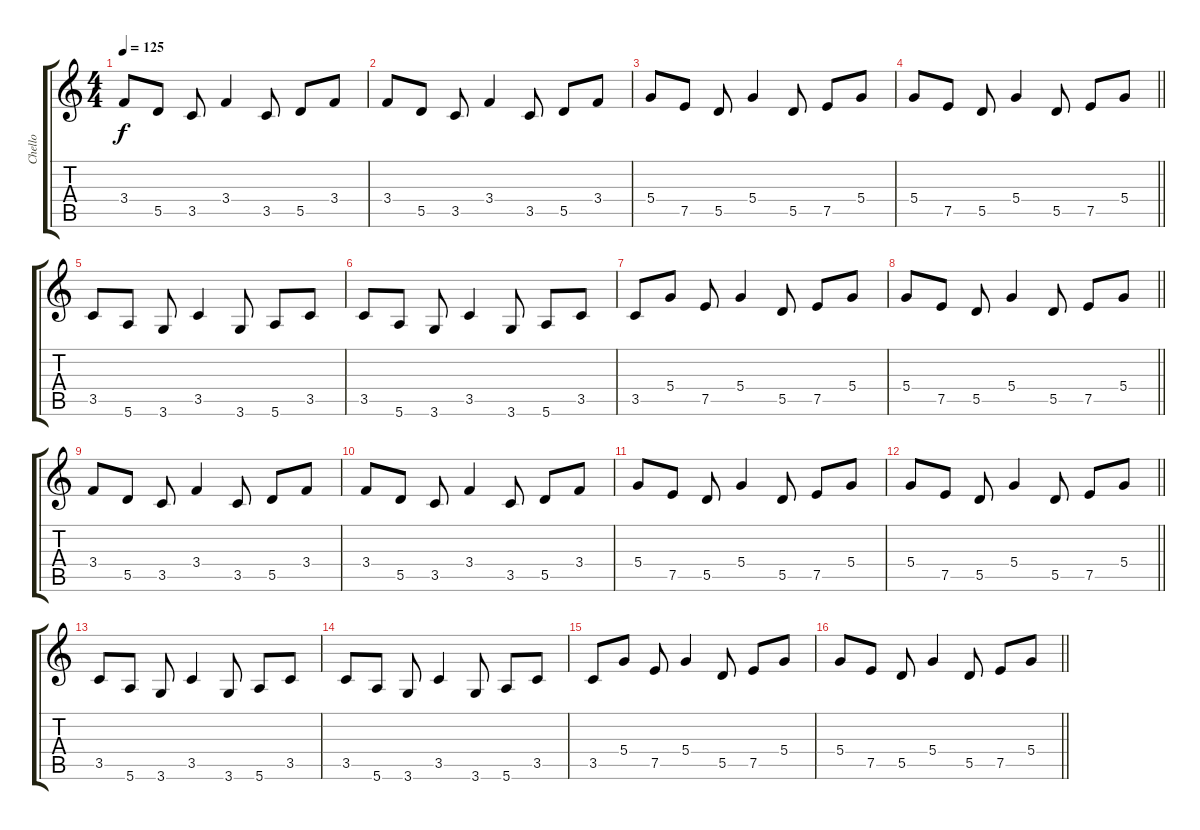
\track ("Chello" "Chello") {instrument contrabass}
\staff {score tabs}
\tuning (E4 B3 G3 D3 A2 E2) {hide}
\ts (4 4)
\tempo 125
\clef g2
\ks c
3.4.8{dy f} 5.5.8 3.5.8 3.4.4 3.5.8 5.5.8 3.4.8 |
3.4.8 5.5.8 3.5.8 3.4.4 3.5.8 5.5.8 3.4.8 |
5.4.8 7.5.8 5.5.8 5.4.4 5.5.8 7.5.8 5.4.8 |
\barLineRight lightlight
5.4.8 7.5.8 5.5.8 5.4.4 5.5.8 7.5.8 5.4.8 |
3.5.8 5.6.8 3.6.8 3.5.4 3.6.8 5.6.8 3.5.8 |
3.5.8 5.6.8 3.6.8 3.5.4 3.6.8 5.6.8 3.5.8 |
3.5.8 5.4.8 7.5.8 5.4.4 5.5.8 7.5.8 5.4.8 |
\barLineRight lightlight
5.4.8 7.5.8 5.5.8 5.4.4 5.5.8 7.5.8 5.4.8 |
3.4.8 5.5.8 3.5.8 3.4.4 3.5.8 5.5.8 3.4.8 |
3.4.8 5.5.8 3.5.8 3.4.4 3.5.8 5.5.8 3.4.8 |
5.4.8 7.5.8 5.5.8 5.4.4 5.5.8 7.5.8 5.4.8 |
\barLineRight lightlight
5.4.8 7.5.8 5.5.8 5.4.4 5.5.8 7.5.8 5.4.8 |
3.5.8 5.6.8 3.6.8 3.5.4 3.6.8 5.6.8 3.5.8 |
3.5.8 5.6.8 3.6.8 3.5.4 3.6.8 5.6.8 3.5.8 |
3.5.8 5.4.8 7.5.8 5.4.4 5.5.8 7.5.8 5.4.8 |
\barLineRight lightlight
5.4.8 7.5.8 5.5.8 5.4.4 5.5.8 7.5.8 5.4.8
